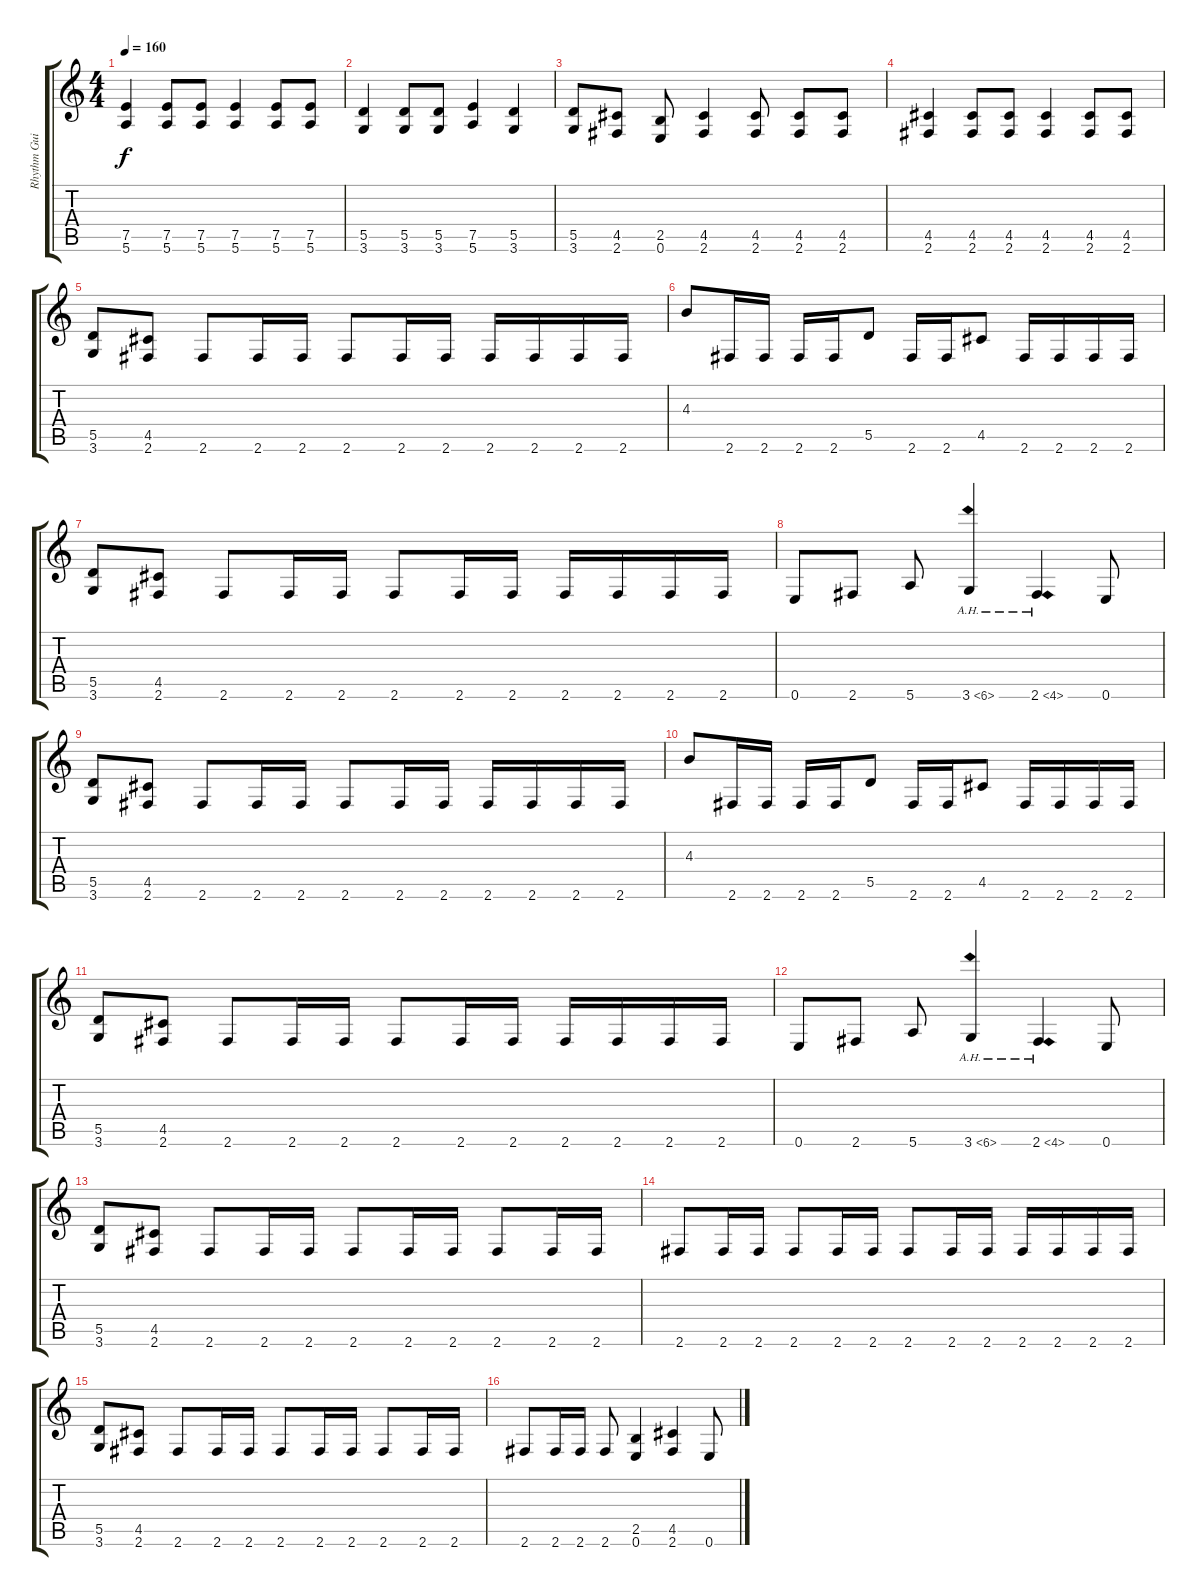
\track ("Rhythm Guitar" "Rhythm Gui") {instrument distortionguitar}
\staff {score tabs}
\tuning (E4 B3 G3 D3 A2 E2) {hide}
\ts (4 4)
\tempo 160
\clef g2
\ks c
(7.5 5.6).4{dy f} (7.5 5.6).8 (7.5 5.6).8 (7.5 5.6).4 (7.5 5.6).8 (7.5 5.6).8 |
(5.5 3.6).4 (5.5 3.6).8 (5.5 3.6).8 (7.5 5.6).4 (5.5 3.6).4 |
(5.5 3.6).8 (4.5 2.6).8 (2.5 0.6).8 (4.5 2.6).4 (4.5 2.6).8 (4.5 2.6).8 (4.5 2.6).8 |
(4.5 2.6).4 (4.5 2.6).8 (4.5 2.6).8 (4.5 2.6).4 (4.5 2.6).8 (4.5 2.6).8 |
(5.5 3.6).8 (4.5 2.6).8 2.6.8 2.6.16 2.6.16 2.6.8 2.6.16 2.6.16 2.6.16 2.6.16 2.6.16 2.6.16 |
4.3.8 2.6.16 2.6.16 2.6.16 2.6.16 5.5.8 2.6.16 2.6.16 4.5.8 2.6.16 2.6.16 2.6.16 2.6.16 |
(5.5 3.6).8 (4.5 2.6).8 2.6.8 2.6.16 2.6.16 2.6.8 2.6.16 2.6.16 2.6.16 2.6.16 2.6.16 2.6.16 |
0.6.8 2.6.8 5.6.8 3.6{ah 3}.4 2.6{ah 2}.4 0.6.8 |
(5.5 3.6).8 (4.5 2.6).8 2.6.8 2.6.16 2.6.16 2.6.8 2.6.16 2.6.16 2.6.16 2.6.16 2.6.16 2.6.16 |
4.3.8 2.6.16 2.6.16 2.6.16 2.6.16 5.5.8 2.6.16 2.6.16 4.5.8 2.6.16 2.6.16 2.6.16 2.6.16 |
(5.5 3.6).8 (4.5 2.6).8 2.6.8 2.6.16 2.6.16 2.6.8 2.6.16 2.6.16 2.6.16 2.6.16 2.6.16 2.6.16 |
0.6.8 2.6.8 5.6.8 3.6{ah 3}.4 2.6{ah 2}.4 0.6.8 |
(5.5 3.6).8 (4.5 2.6).8 2.6.8 2.6.16 2.6.16 2.6.8 2.6.16 2.6.16 2.6.8 2.6.16 2.6.16 |
2.6.8 2.6.16 2.6.16 2.6.8 2.6.16 2.6.16 2.6.8 2.6.16 2.6.16 2.6.16 2.6.16 2.6.16 2.6.16 |
(5.5 3.6).8 (4.5 2.6).8 2.6.8 2.6.16 2.6.16 2.6.8 2.6.16 2.6.16 2.6.8 2.6.16 2.6.16 |
2.6.8 2.6.16 2.6.16 2.6.8 (2.5 0.6).4 (4.5 2.6).4 0.6.8
